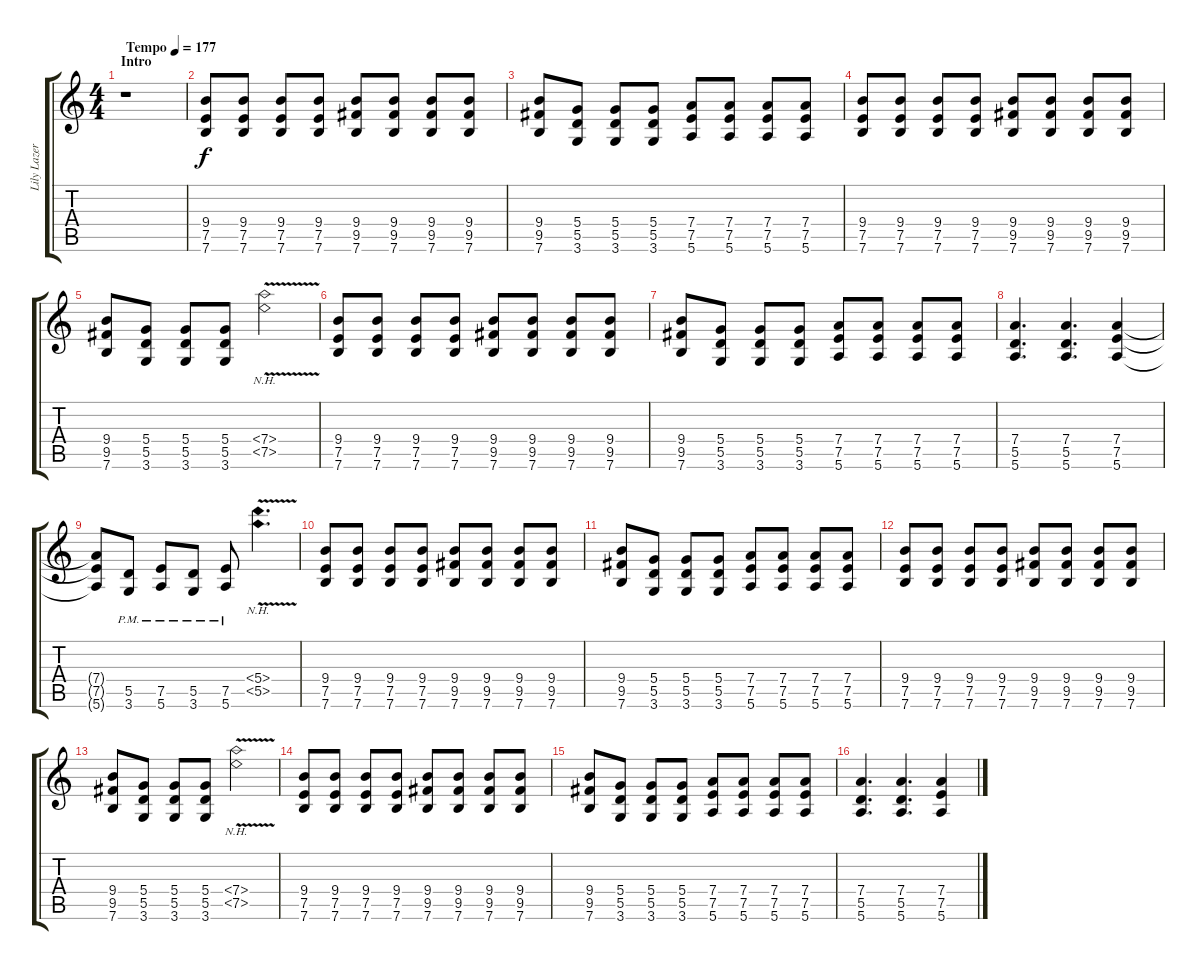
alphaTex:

\track ("Lily Lazer (Guitar)" "Lily Lazer") {instrument distortionguitar}
\staff {score tabs}
\tuning (E4 B3 G3 D3 A2 E2) {hide}
\ts (4 4)
\section ("" "Intro")
\tempo (177 "Tempo")
\clef g2
\ks c
r.1{dy f instrument distortionguitar} |
(9.4 7.5 7.6).8 (9.4 7.5 7.6).8 (9.4 7.5 7.6).8 (9.4 7.5 7.6).8 (9.4 9.5 7.6).8 (9.4 9.5 7.6).8 (9.4 9.5 7.6).8 (9.4 9.5 7.6).8 |
(9.4 9.5 7.6).8 (5.4 5.5 3.6).8 (5.4 5.5 3.6).8 (5.4 5.5 3.6).8 (7.4 7.5 5.6).8 (7.4 7.5 5.6).8 (7.4 7.5 5.6).8 (7.4 7.5 5.6).8 |
(9.4 7.5 7.6).8 (9.4 7.5 7.6).8 (9.4 7.5 7.6).8 (9.4 7.5 7.6).8 (9.4 9.5 7.6).8 (9.4 9.5 7.6).8 (9.4 9.5 7.6).8 (9.4 9.5 7.6).8 |
(9.4 9.5 7.6).8 (5.4 5.5 3.6).8 (5.4 5.5 3.6).8 (5.4 5.5 3.6).8 (7.4{nh v} 7.5{nh v}).2 |
(9.4 7.5 7.6).8 (9.4 7.5 7.6).8 (9.4 7.5 7.6).8 (9.4 7.5 7.6).8 (9.4 9.5 7.6).8 (9.4 9.5 7.6).8 (9.4 9.5 7.6).8 (9.4 9.5 7.6).8 |
(9.4 9.5 7.6).8 (5.4 5.5 3.6).8 (5.4 5.5 3.6).8 (5.4 5.5 3.6).8 (7.4 7.5 5.6).8 (7.4 7.5 5.6).8 (7.4 7.5 5.6).8 (7.4 7.5 5.6).8 |
(7.4 5.5 5.6).4{d} (7.4 5.5 5.6).4{d} (7.4 7.5 5.6).4 |
(7.4{t} 7.5{t} 5.6{t}).8 (5.5{pm} 3.6{pm}).8 (7.5{pm} 5.6{pm}).8 (5.5{pm} 3.6{pm}).8 (7.5{pm} 5.6{pm}).8 (5.4{nh} 5.5{nh v}).4{d} |
(9.4 7.5 7.6).8 (9.4 7.5 7.6).8 (9.4 7.5 7.6).8 (9.4 7.5 7.6).8 (9.4 9.5 7.6).8 (9.4 9.5 7.6).8 (9.4 9.5 7.6).8 (9.4 9.5 7.6).8 |
(9.4 9.5 7.6).8 (5.4 5.5 3.6).8 (5.4 5.5 3.6).8 (5.4 5.5 3.6).8 (7.4 7.5 5.6).8 (7.4 7.5 5.6).8 (7.4 7.5 5.6).8 (7.4 7.5 5.6).8 |
(9.4 7.5 7.6).8 (9.4 7.5 7.6).8 (9.4 7.5 7.6).8 (9.4 7.5 7.6).8 (9.4 9.5 7.6).8 (9.4 9.5 7.6).8 (9.4 9.5 7.6).8 (9.4 9.5 7.6).8 |
(9.4 9.5 7.6).8 (5.4 5.5 3.6).8 (5.4 5.5 3.6).8 (5.4 5.5 3.6).8 (7.4{nh v} 7.5{nh v}).2 |
(9.4 7.5 7.6).8 (9.4 7.5 7.6).8 (9.4 7.5 7.6).8 (9.4 7.5 7.6).8 (9.4 9.5 7.6).8 (9.4 9.5 7.6).8 (9.4 9.5 7.6).8 (9.4 9.5 7.6).8 |
(9.4 9.5 7.6).8 (5.4 5.5 3.6).8 (5.4 5.5 3.6).8 (5.4 5.5 3.6).8 (7.4 7.5 5.6).8 (7.4 7.5 5.6).8 (7.4 7.5 5.6).8 (7.4 7.5 5.6).8 |
(7.4 5.5 5.6).4{d} (7.4 5.5 5.6).4{d} (7.4 7.5 5.6).4
